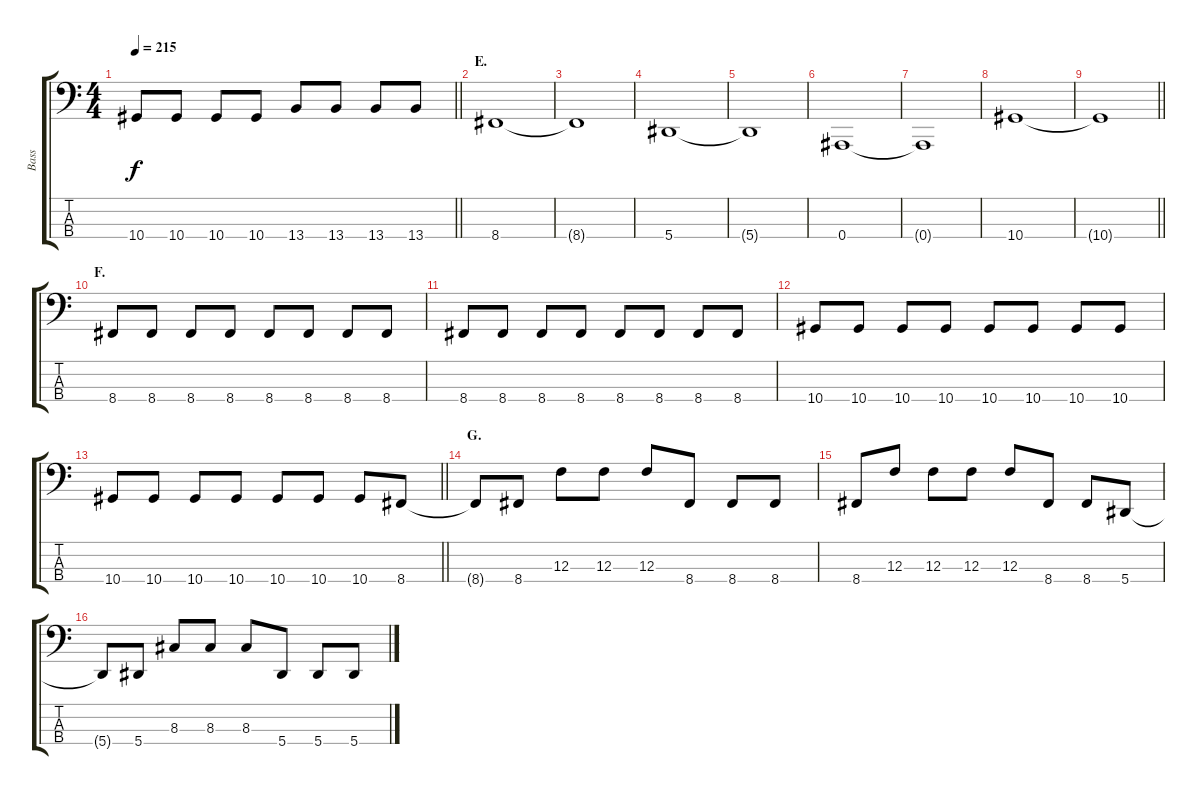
\track ("Bass" "Bass") {instrument electricbasspick}
\staff {score tabs}
\tuning (Eb2 Bb1 F1 Bb0) {hide}
\ts (4 4)
\tempo 215
\clef f4
\barLineRight lightlight
\ks c
10.4.8{dy f} 10.4.8 10.4.8 10.4.8 13.4.8 13.4.8 13.4.8 13.4.8 |
\section ("" "E.")
8.4.1 |
8.4{t}.1 |
5.4.1 |
5.4{t}.1 |
0.4.1 |
0.4{t}.1 |
10.4.1 |
\barLineRight lightlight
10.4{t}.1 |
\section ("" "F.")
8.4.8 8.4.8 8.4.8 8.4.8 8.4.8 8.4.8 8.4.8 8.4.8 |
8.4.8 8.4.8 8.4.8 8.4.8 8.4.8 8.4.8 8.4.8 8.4.8 |
10.4.8 10.4.8 10.4.8 10.4.8 10.4.8 10.4.8 10.4.8 10.4.8 |
\barLineRight lightlight
10.4.8 10.4.8 10.4.8 10.4.8 10.4.8 10.4.8 10.4.8 8.4.8 |
\section ("" "G.")
8.4{t}.8 8.4.8 12.3.8 12.3.8 12.3.8 8.4.8 8.4.8 8.4.8 |
8.4.8 12.3.8 12.3.8 12.3.8 12.3.8 8.4.8 8.4.8 5.4.8 |
5.4{t}.8 5.4.8 8.3.8 8.3.8 8.3.8 5.4.8 5.4.8 5.4.8
